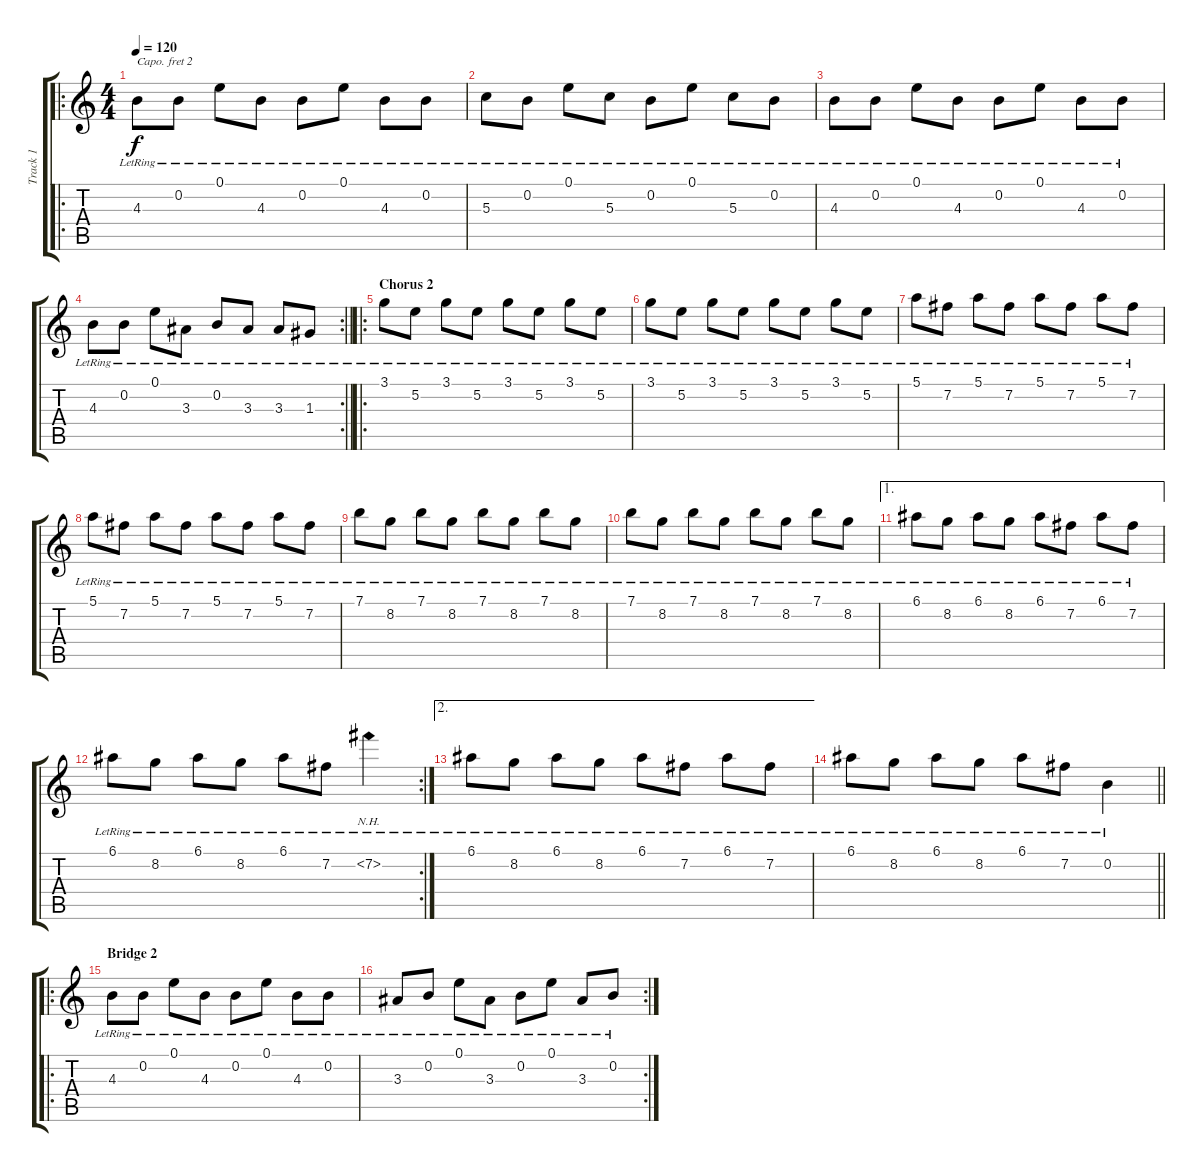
\track ("Track 1" "Track 1") {instrument electricguitarclean}
\staff {score tabs}
\capo 2
\tuning (D4 A3 F3 C3 G2 C2) {hide}
\ro
\ts (4 4)
\tempo 120
\clef g2
\ks c
4.3{lr}.8{dy f} 0.2{lr}.8 0.1{lr}.8 4.3{lr}.8 0.2{lr}.8 0.1{lr}.8 4.3{lr}.8 0.2{lr}.8 |
5.3{lr}.8 0.2{lr}.8 0.1{lr}.8 5.3{lr}.8 0.2{lr}.8 0.1{lr}.8 5.3{lr}.8 0.2{lr}.8 |
4.3{lr}.8 0.2{lr}.8 0.1{lr}.8 4.3{lr}.8 0.2{lr}.8 0.1{lr}.8 4.3{lr}.8 0.2{lr}.8 |
\rc 2
\barLineRight lightlight
4.3{lr}.8 0.2{lr}.8 0.1{lr}.8 3.3{lr}.8 0.2{lr}.8 3.3{lr}.8 3.3{lr}.8 1.3{lr}.8 |
\ro
\section ("" "Chorus 2")
3.1{lr}.8 5.2{lr}.8 3.1{lr}.8 5.2{lr}.8 3.1{lr}.8 5.2{lr}.8 3.1{lr}.8 5.2{lr}.8 |
3.1{lr}.8 5.2{lr}.8 3.1{lr}.8 5.2{lr}.8 3.1{lr}.8 5.2{lr}.8 3.1{lr}.8 5.2{lr}.8 |
5.1{lr}.8 7.2{lr}.8 5.1{lr}.8 7.2{lr}.8 5.1{lr}.8 7.2{lr}.8 5.1{lr}.8 7.2{lr}.8 |
5.1{lr}.8 7.2{lr}.8 5.1{lr}.8 7.2{lr}.8 5.1{lr}.8 7.2{lr}.8 5.1{lr}.8 7.2{lr}.8 |
7.1{lr}.8 8.2{lr}.8 7.1{lr}.8 8.2{lr}.8 7.1{lr}.8 8.2{lr}.8 7.1{lr}.8 8.2{lr}.8 |
7.1{lr}.8 8.2{lr}.8 7.1{lr}.8 8.2{lr}.8 7.1{lr}.8 8.2{lr}.8 7.1{lr}.8 8.2{lr}.8 |
\ae 1
6.1{lr}.8 8.2{lr}.8 6.1{lr}.8 8.2{lr}.8 6.1{lr}.8 7.2{lr}.8 6.1{lr}.8 7.2{lr}.8 |
\rc 2
6.1{lr}.8 8.2{lr}.8 6.1{lr}.8 8.2{lr}.8 6.1{lr}.8 7.2{lr}.8 7.2{nh lr}.4 |
\ae 2
6.1{lr}.8 8.2{lr}.8 6.1{lr}.8 8.2{lr}.8 6.1{lr}.8 7.2{lr}.8 6.1{lr}.8 7.2{lr}.8 |
\barLineRight lightlight
6.1{lr}.8 8.2{lr}.8 6.1{lr}.8 8.2{lr}.8 6.1{lr}.8 7.2{lr}.8 0.2{lr}.4 |
\ro
\section ("" "Bridge 2")
4.3{lr}.8{instrument electricguitarclean} 0.2{lr}.8 0.1{lr}.8 4.3{lr}.8 0.2{lr}.8 0.1{lr}.8 4.3{lr}.8 0.2{lr}.8 |
\rc 2
3.3{lr}.8 0.2{lr}.8 0.1{lr}.8 3.3{lr}.8 0.2{lr}.8 0.1{lr}.8 3.3{lr}.8 0.2{lr}.8
